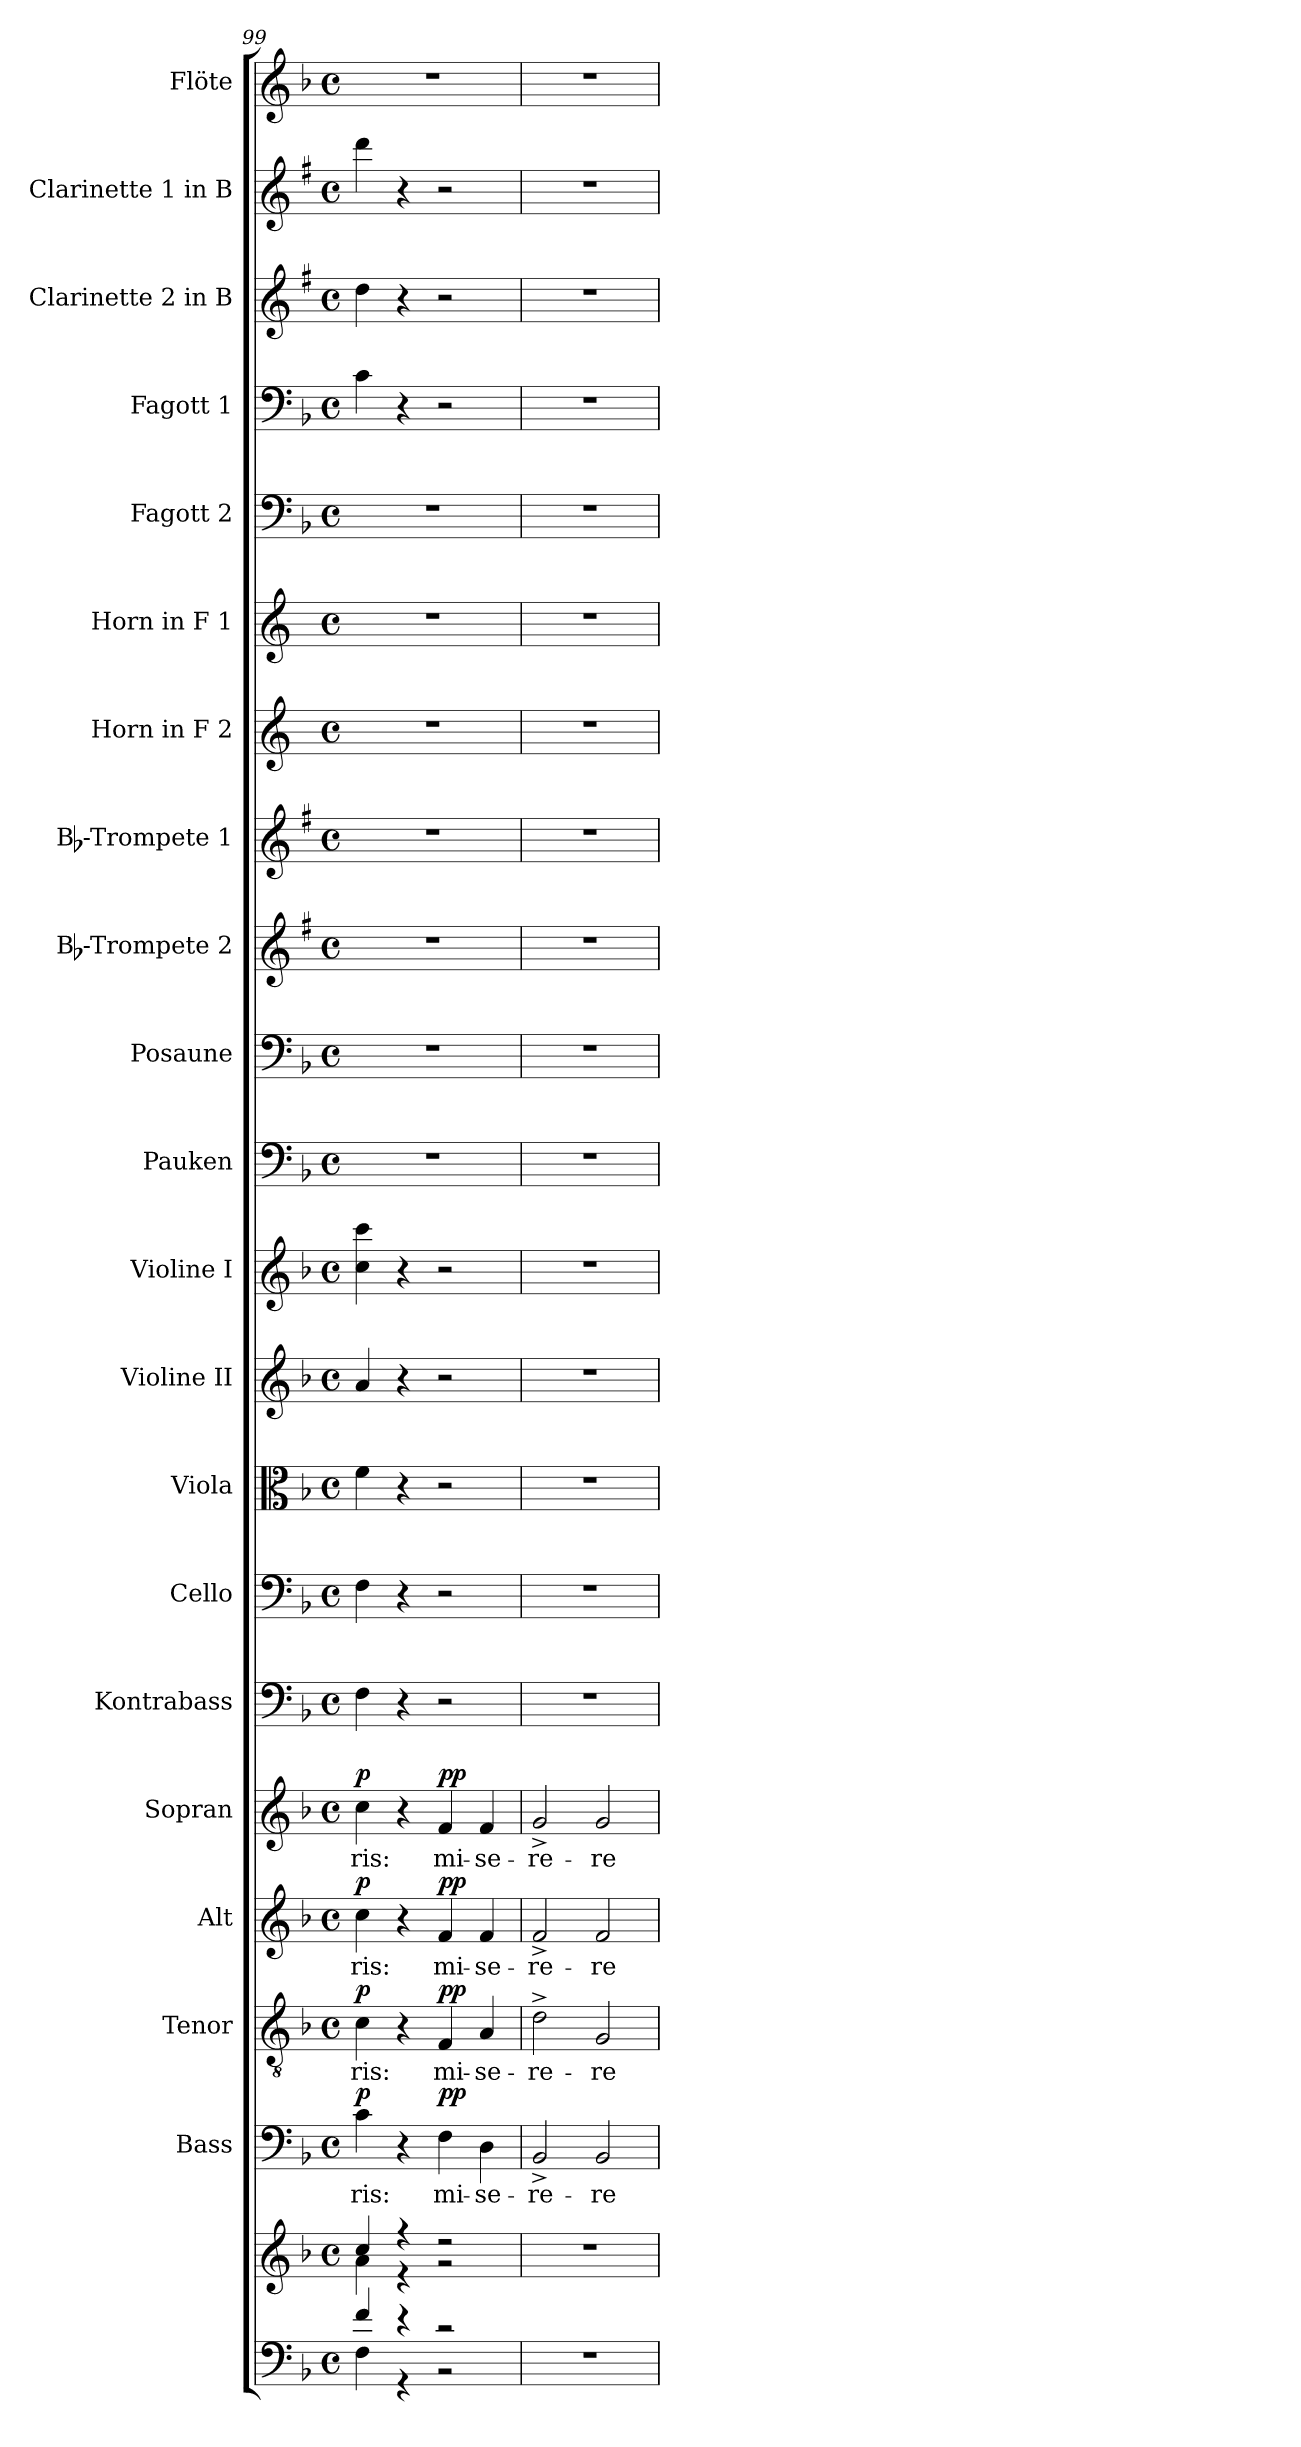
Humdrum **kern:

**kern	**kern	**kern	**text	**dynam	**kern	**text	**dynam	**kern	**text	**dynam	**kern	**text	**dynam	**kern	**kern	**kern	**kern	**kern	**kern	**kern	**kern	**kern	**kern	**kern	**kern	**kern	**kern	**kern	**kern
*part21	*part21	*part20	*part20	*part20	*part19	*part19	*part19	*part18	*part18	*part18	*part17	*part17	*part17	*part16	*part15	*part14	*part13	*part12	*part11	*part10	*part9	*part8	*part7	*part6	*part5	*part4	*part3	*part2	*part1
*staff22	*staff21	*staff20	*staff20	*staff20	*staff19	*staff19	*staff19	*staff18	*staff18	*staff18	*staff17	*staff17	*staff17	*staff16	*staff15	*staff14	*staff13	*staff12	*staff11	*staff10	*staff9	*staff8	*staff7	*staff6	*staff5	*staff4	*staff3	*staff2	*staff1
*	*	*I"Bass	*	*	*I"Tenor	*	*	*I"Alt	*	*	*I"Sopran	*	*	*I"Kontrabass	*I"Cello	*I"Viola	*I"Violine II	*I"Violine I	*I"Pauken	*I"Posaune	*I"Bb-Trompete 2	*I"Bb-Trompete 1	*I"Horn in F 2	*I"Horn in F 1	*I"Fagott 2	*I"Fagott 1	*I"Clarinette 2 in B	*I"Clarinette 1 in B	*I"Flöte
*	*	*I'B.	*	*	*I'T.	*	*	*I'A.	*	*	*I'S.	*	*	*I'Kb.	*	*I'Vla.	*I'Vl. II	*I'Vl. I	*I'Pk.	*I'Pos.	*I'Bb Trp. 2	*I'Bb Trp. 1	*	*	*I'Fg. 2	*I'Fg. 1	*I'Clar. 2	*I'Clar.1	*I'Fl.
*clefF4	*clefG2	*clefF4	*	*	*clefGv2	*	*	*clefG2	*	*	*clefG2	*	*	*clefF4	*clefF4	*clefC3	*clefG2	*clefG2	*clefF4	*clefF4	*clefG2	*clefG2	*clefG2	*clefG2	*clefF4	*clefF4	*clefG2	*clefG2	*clefG2
*	*	*	*	*	*	*	*	*	*	*	*	*	*	*ITrd7c12	*	*	*	*	*	*	*ITrd1c2	*ITrd1c2	*ITrd4c7	*ITrd4c7	*	*	*ITrd1c2	*ITrd1c2	*
*k[b-]	*k[b-]	*k[b-]	*	*	*k[b-]	*	*	*k[b-]	*	*	*k[b-]	*	*	*k[b-]	*k[b-]	*k[b-]	*k[b-]	*k[b-]	*k[b-]	*k[b-]	*k[b-]	*k[b-]	*k[b-]	*k[b-]	*k[b-]	*k[b-]	*k[b-]	*k[b-]	*k[b-]
*F:	*F:	*F:	*	*	*F:	*	*	*F:	*	*	*F:	*	*	*F:	*F:	*F:	*F:	*F:	*F:	*F:	*F:	*F:	*F:	*F:	*F:	*F:	*F:	*F:	*F:
*M4/4	*M4/4	*M4/4	*	*	*M4/4	*	*	*M4/4	*	*	*M4/4	*	*	*M4/4	*M4/4	*M4/4	*M4/4	*M4/4	*M4/4	*M4/4	*M4/4	*M4/4	*M4/4	*M4/4	*M4/4	*M4/4	*M4/4	*M4/4	*M4/4
*met(c)	*met(c)	*met(c)	*	*	*met(c)	*	*	*met(c)	*	*	*met(c)	*	*	*met(c)	*met(c)	*met(c)	*met(c)	*met(c)	*met(c)	*met(c)	*met(c)	*met(c)	*met(c)	*met(c)	*met(c)	*met(c)	*met(c)	*met(c)	*met(c)
=99	=99	=99	=99	=99	=99	=99	=99	=99	=99	=99	=99	=99	=99	=99	=99	=99	=99	=99	=99	=99	=99	=99	=99	=99	=99	=99	=99	=99	=99
*^	*^	*	*	*	*	*	*	*	*	*	*	*	*	*	*	*	*	*	*	*	*	*	*	*	*	*	*	*	*
!	!	!	!	!	!LO:LY:b	!LO:DY:a	!	!LO:LY:b	!LO:DY:a	!	!LO:LY:b	!LO:DY:a	!	!LO:LY:b	!LO:DY:a	!	!	!	!	!	!	!	!	!	!	!	!	!	!	!	!
4f/	4F\	4cc/	4a\	4c\	-ris:	p	4c\	-ris:	p	4cc\	-ris:	p	4cc\	-ris:	p	4FF\	4F\	4f\	4a/	4cc\ 4ccc\	1r	1r	1r	1r	1r	1r	1r	4c\	4cc\	4ccc\	1r
4r	4r	4r	4r	4r	.	.	4r	.	.	4r	.	.	4r	.	.	4r	4r	4r	4r	4r	.	.	.	.	.	.	.	4r	4r	4r	.
!	!	!	!	!	!LO:LY:b	!LO:DY:a	!	!LO:LY:b	!LO:DY:a	!	!LO:LY:b	!LO:DY:a	!	!LO:LY:b	!LO:DY:a	!	!	!	!	!	!	!	!	!	!	!	!	!	!	!	!
2r	2r	2r	2r	4F\	mi-	pp	4F/	mi-	pp	4f/	mi-	pp	4f/	mi-	pp	2r	2r	2r	2r	2r	.	.	.	.	.	.	.	2r	2r	2r	.
!	!	!	!	!	!LO:LY:b	!	!	!LO:LY:b	!	!	!LO:LY:b	!	!	!LO:LY:b	!	!	!	!	!	!	!	!	!	!	!	!	!	!	!	!	!
.	.	.	.	4D\	-se-	.	4A/	-se-	.	4f/	-se-	.	4f/	-se-	.	.	.	.	.	.	.	.	.	.	.	.	.	.	.	.	.
*v	*v	*	*	*	*	*	*	*	*	*	*	*	*	*	*	*	*	*	*	*	*	*	*	*	*	*	*	*	*	*	*
*	*v	*v	*	*	*	*	*	*	*	*	*	*	*	*	*	*	*	*	*	*	*	*	*	*	*	*	*	*	*	*
!!LO:PB:g=z
=100	=100	=100	=100	=100	=100	=100	=100	=100	=100	=100	=100	=100	=100	=100	=100	=100	=100	=100	=100	=100	=100	=100	=100	=100	=100	=100	=100	=100	=100
!	!	!	!LO:LY:b	!	!	!LO:LY:b	!	!	!LO:LY:b	!	!	!LO:LY:b	!	!	!	!	!	!	!	!	!	!	!	!	!	!	!	!	!
1r	1r	2BB-^>/	-re-	.	2d^>\	-re-	.	2f^>/	-re-	.	2g^>/	-re-	.	1r	1r	1r	1r	1r	1r	1r	1r	1r	1r	1r	1r	1r	1r	1r	1r
!	!	!	!LO:LY:b	!	!	!LO:LY:b	!	!	!LO:LY:b	!	!	!LO:LY:b	!	!	!	!	!	!	!	!	!	!	!	!	!	!	!	!	!
.	.	2BB-/	-re	.	2G/	-re	.	2f/	-re	.	2g/	-re	.	.	.	.	.	.	.	.	.	.	.	.	.	.	.	.	.
=	=	=	=	=	=	=	=	=	=	=	=	=	=	=	=	=	=	=	=	=	=	=	=	=	=	=	=	=	=
*-	*-	*-	*-	*-	*-	*-	*-	*-	*-	*-	*-	*-	*-	*-	*-	*-	*-	*-	*-	*-	*-	*-	*-	*-	*-	*-	*-	*-	*-
